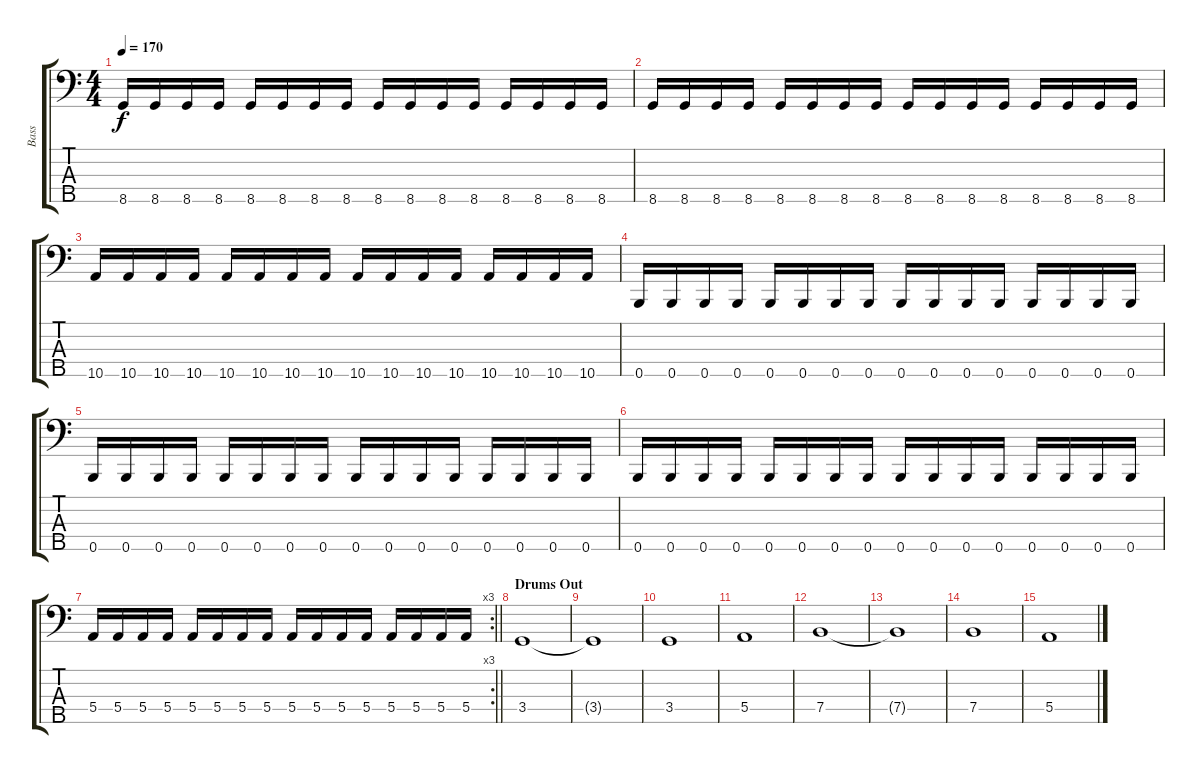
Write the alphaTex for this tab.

\track ("Bass" "Bass") {instrument electricbassfinger}
\staff {score tabs}
\tuning (G2 D2 A1 E1 B0) {hide}
\ts (4 4)
\tempo 170
\clef f4
\ks c
8.5.16{dy f} 8.5.16 8.5.16 8.5.16 8.5.16 8.5.16 8.5.16 8.5.16 8.5.16 8.5.16 8.5.16 8.5.16 8.5.16 8.5.16 8.5.16 8.5.16 |
8.5.16 8.5.16 8.5.16 8.5.16 8.5.16 8.5.16 8.5.16 8.5.16 8.5.16 8.5.16 8.5.16 8.5.16 8.5.16 8.5.16 8.5.16 8.5.16 |
10.5.16 10.5.16 10.5.16 10.5.16 10.5.16 10.5.16 10.5.16 10.5.16 10.5.16 10.5.16 10.5.16 10.5.16 10.5.16 10.5.16 10.5.16 10.5.16 |
0.5.16 0.5.16 0.5.16 0.5.16 0.5.16 0.5.16 0.5.16 0.5.16 0.5.16 0.5.16 0.5.16 0.5.16 0.5.16 0.5.16 0.5.16 0.5.16 |
0.5.16 0.5.16 0.5.16 0.5.16 0.5.16 0.5.16 0.5.16 0.5.16 0.5.16 0.5.16 0.5.16 0.5.16 0.5.16 0.5.16 0.5.16 0.5.16 |
0.5.16 0.5.16 0.5.16 0.5.16 0.5.16 0.5.16 0.5.16 0.5.16 0.5.16 0.5.16 0.5.16 0.5.16 0.5.16 0.5.16 0.5.16 0.5.16 |
\rc 3
\barLineRight lightlight
5.4.16 5.4.16 5.4.16 5.4.16 5.4.16 5.4.16 5.4.16 5.4.16 5.4.16 5.4.16 5.4.16 5.4.16 5.4.16 5.4.16 5.4.16 5.4.16 |
\section ("" "Drums Out")
3.4.1 |
3.4{t}.1 |
3.4.1 |
5.4.1 |
7.4.1 |
7.4{t}.1 |
7.4.1 |
5.4.1
